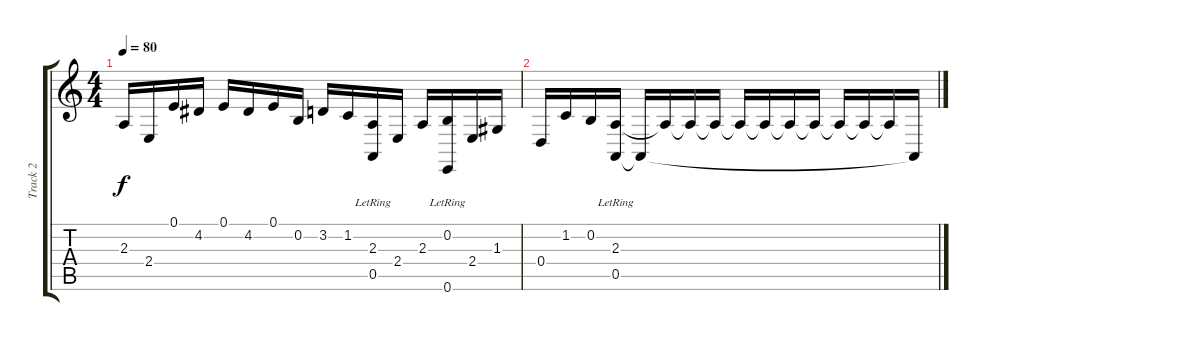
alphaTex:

\track ("Track 2" "Track 2") {instrument acousticgrandpiano}
\staff {score tabs}
\tuning (E4 B3 G3 D3 A2 E2) {hide}
\ts (4 4)
\tempo 80
\clef g2
\ks c
2.3.16{dy f} 2.4.16 0.1.16 4.2.16 0.1.16 4.2.16 0.1.16 0.2.16 3.2.16 1.2.16 (2.3{lr} 0.5{lr}).16 2.4.16 2.3.16 (0.2{lr} 0.6{lr}).16 2.4.16 1.3.16 |
0.4.16 1.2.16 0.2.16 (2.3{lr} 0.5{lr}).16 0.5{t}.16 2.3{t}.16 2.3{t}.16 2.3{t}.16 2.3{t}.16 2.3{t}.16 2.3{t}.16 2.3{t}.16 2.3{t}.16 2.3{t}.16 2.3{t}.16 0.5{t}.16
